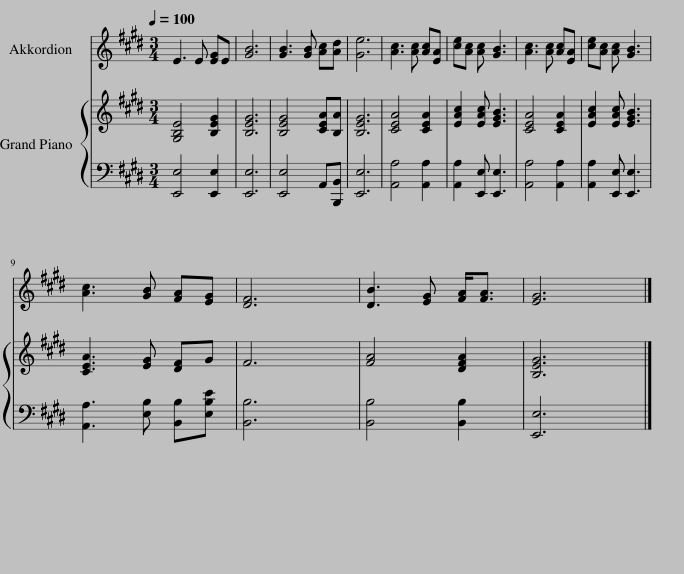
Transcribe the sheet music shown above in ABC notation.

X:1
%%score 1 { 2 | 3 }
L:1/8
Q:1/4=100
M:3/4
I:linebreak $
K:E
V:1 treble
V:2 treble
V:3 bass
V:1
 E3 E [EG]E | [GB]6 | [GB]3 [GB] [Ac][Ad] | [Ge]6 | [Ac]3 [Ac] [Ac][EA] | %5
 [ce][Ac] [Ac] [GB]3 | [Ac]3 [Ac] [Ac][EA] | [ce][Ac] [Ac] [GB]3 |$ [Ac]3 [GB] [FA][EG] | [DF]6 | %10
 [DB]3 [EG] [FA]<[FA] | [EG]6 |] %12
V:2
 [G,B,E]4 [B,EG]2 | [B,EG]6 | [B,EG]4 [CEA][B,A] | [B,EG]6 | [CEA]4 [CEA]2 | %5
 [EAc]2 [EAc] [EGB]3 | [CEA]4 [CEA]2 | [EAc]2 [EAc] [EGB]3 |$ [CEA]3 [EG] [DF]G | F6 | %10
 [FA]4 [DFA]2 | [B,EG]6 |] %12
V:3
 [E,,E,]4 [E,,E,]2 | [E,,E,]6 | [E,,E,]4 A,,[B,,,B,,] | [E,,E,]6 | [A,,A,]4 [A,,A,]2 | %5
 [A,,A,]2 [E,,E,] [E,,E,]3 | [A,,A,]4 [A,,A,]2 | [A,,A,]2 [E,,E,] [E,,E,]3 |$ [A,,A,]3 [E,B,] [B,,B,][E,B,E] | [B,,B,]6 | %10
 [B,,B,]4 [B,,B,]2 | [E,,E,]6 |] %12
